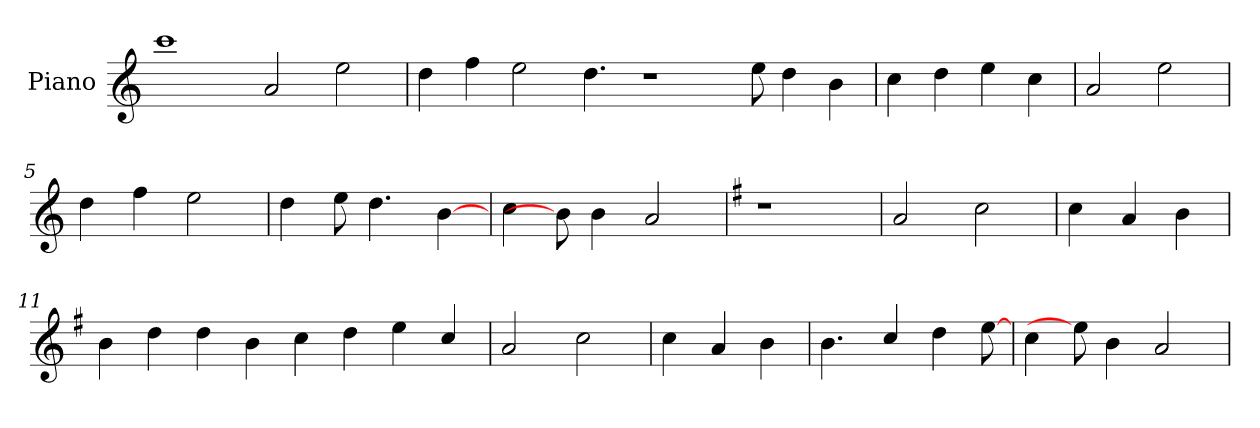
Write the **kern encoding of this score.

**kern
*part1
*staff1
*I"Piano
*I'Pno
*clefG2
*k[]
=1
1ccc\
2a/
2ee\
=2
4dd\
4ff\
2ee\
4.dd\
1r
8ee\
4dd\
4b\
=3
4cc\
4dd\
4ee\
4cc\
=4
2a/
2ee\
=5
4dd\
4ff\
2ee\
=6
4dd\
8ee\
4.dd\
[4b\
!!LO:LB:g=z
=7
4cc\
8b\]
4b\
2a/
=8
*k[f#]
1r
=9
2a/
2cc\
=10
4cc\
4a/
4b\
=11
4b\
4dd\
4dd\
4b\
4cc\
4dd\
4ee\
4cc/
=12
2a/
2cc\
=13
4cc\
4a/
4b\
!!LO:LB:g=z
=14
4.b\
4cc/
4dd\
[8ee\
=15
4cc\
8ee\]
4b\
2a/
=
*-
